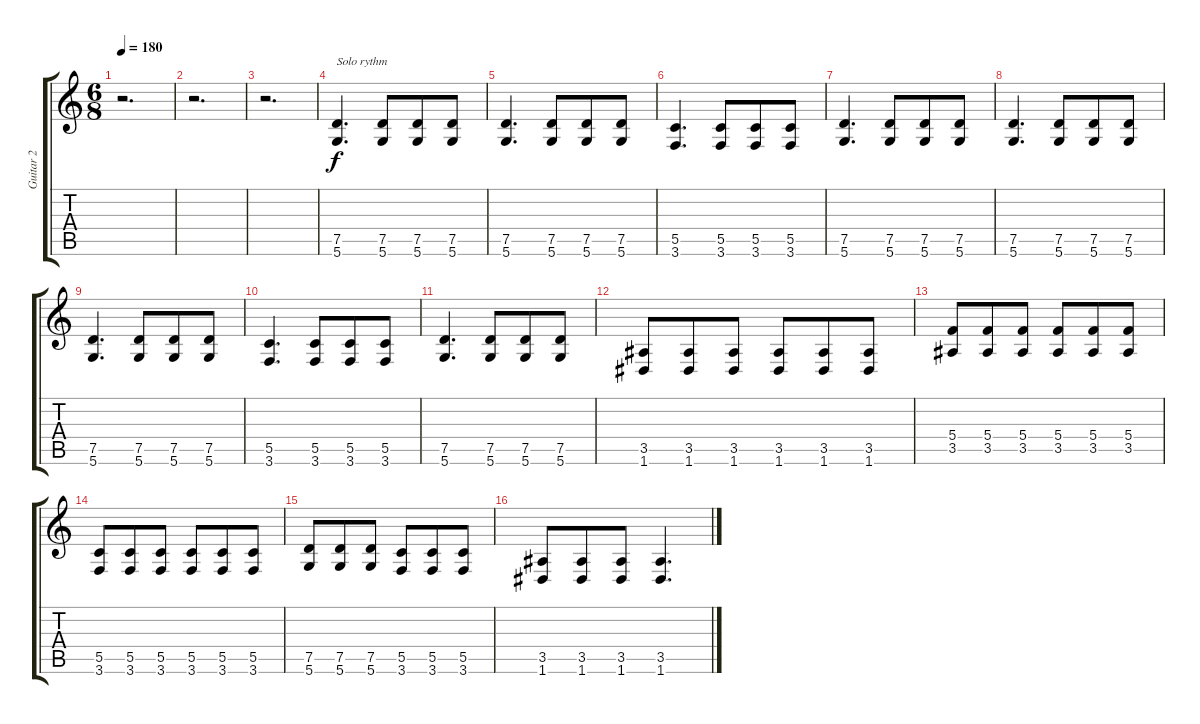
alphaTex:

\track ("Guitar 2" "Guitar 2") {instrument acousticguitarnylon}
\staff {score tabs}
\tuning (D4 A3 F3 C3 G2 D2) {hide}
\ts (6 8)
\tempo 180
\clef g2
\ks c
r.2{d dy f} |
r.2{d} |
r.2{d} |
(7.5 5.6).4{d txt "Solo rythm"} (7.5 5.6).8 (7.5 5.6).8 (7.5 5.6).8 |
(7.5 5.6).4{d} (7.5 5.6).8 (7.5 5.6).8 (7.5 5.6).8 |
(5.5 3.6).4{d} (5.5 3.6).8 (5.5 3.6).8 (5.5 3.6).8 |
(7.5 5.6).4{d} (7.5 5.6).8 (7.5 5.6).8 (7.5 5.6).8 |
(7.5 5.6).4{d} (7.5 5.6).8 (7.5 5.6).8 (7.5 5.6).8 |
(7.5 5.6).4{d} (7.5 5.6).8 (7.5 5.6).8 (7.5 5.6).8 |
(5.5 3.6).4{d} (5.5 3.6).8 (5.5 3.6).8 (5.5 3.6).8 |
(7.5 5.6).4{d} (7.5 5.6).8 (7.5 5.6).8 (7.5 5.6).8 |
(3.5 1.6).8 (3.5 1.6).8 (3.5 1.6).8 (3.5 1.6).8 (3.5 1.6).8 (3.5 1.6).8 |
(5.4 3.5).8 (5.4 3.5).8 (5.4 3.5).8 (5.4 3.5).8 (5.4 3.5).8 (5.4 3.5).8 |
(5.5 3.6).8 (5.5 3.6).8 (5.5 3.6).8 (5.5 3.6).8 (5.5 3.6).8 (5.5 3.6).8 |
(7.5 5.6).8 (7.5 5.6).8 (7.5 5.6).8 (5.5 3.6).8 (5.5 3.6).8 (5.5 3.6).8 |
(3.5 1.6).8 (3.5 1.6).8 (3.5 1.6).8 (3.5 1.6).4{d}
